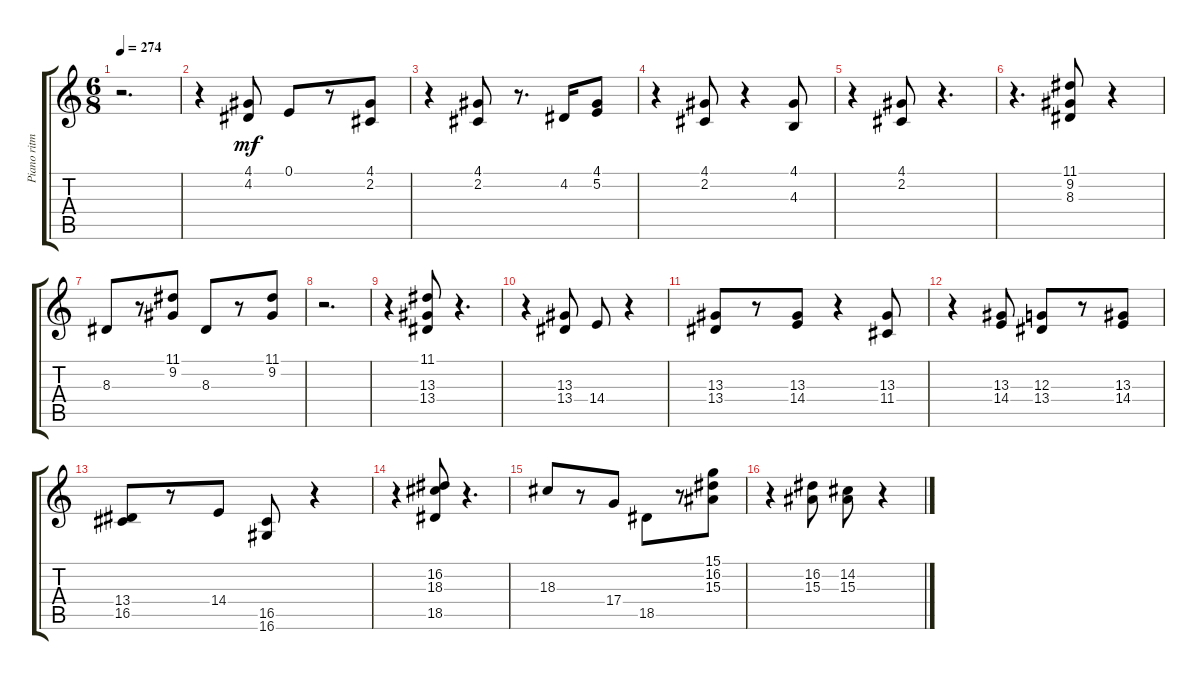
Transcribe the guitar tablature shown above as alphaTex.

\track ("Piano ritmo Base" "Piano ritm") {instrument acousticgrandpiano}
\staff {score tabs}
\tuning (E4 B3 G3 D3 A2 E2) {hide}
\ts (6 8)
\tempo 274
\clef g2
\ks c
r.2{d dy mf} |
r.4 (4.1 4.2).8 0.1.8 r.8 (4.1 2.2).8 |
r.4 (4.1 2.2).8 r.8{d} 4.2.16 (4.1 5.2).8 |
r.4 (4.1 2.2).8 r.4 (4.1 4.3).8 |
r.4 (4.1 2.2).8 r.4{d} |
r.4{d} (11.1 9.2 8.3).8 r.4 |
8.3.8 r.8 (11.1 9.2).8 8.3.8 r.8 (11.1 9.2).8 |
r.2{d} |
r.4 (11.1 13.3 13.4).8 r.4{d} |
r.4 (13.3 13.4).8 14.4.8 r.4 |
(13.3 13.4).8 r.8 (13.3 14.4).8 r.4 (13.3 11.4).8 |
r.4 (13.3 14.4).8 (12.3 13.4).8 r.8 (13.3 14.4).8 |
(13.4 16.5).8 r.8 14.4.8 (16.5 16.6).8 r.4 |
r.4 (16.2 18.3 18.5).8 r.4{d} |
18.3.8 r.8 17.4.8 18.5.8 r.8 (15.1 16.2 15.3).8 |
r.4 (16.2 15.3).8 (14.2 15.3).8 r.4
